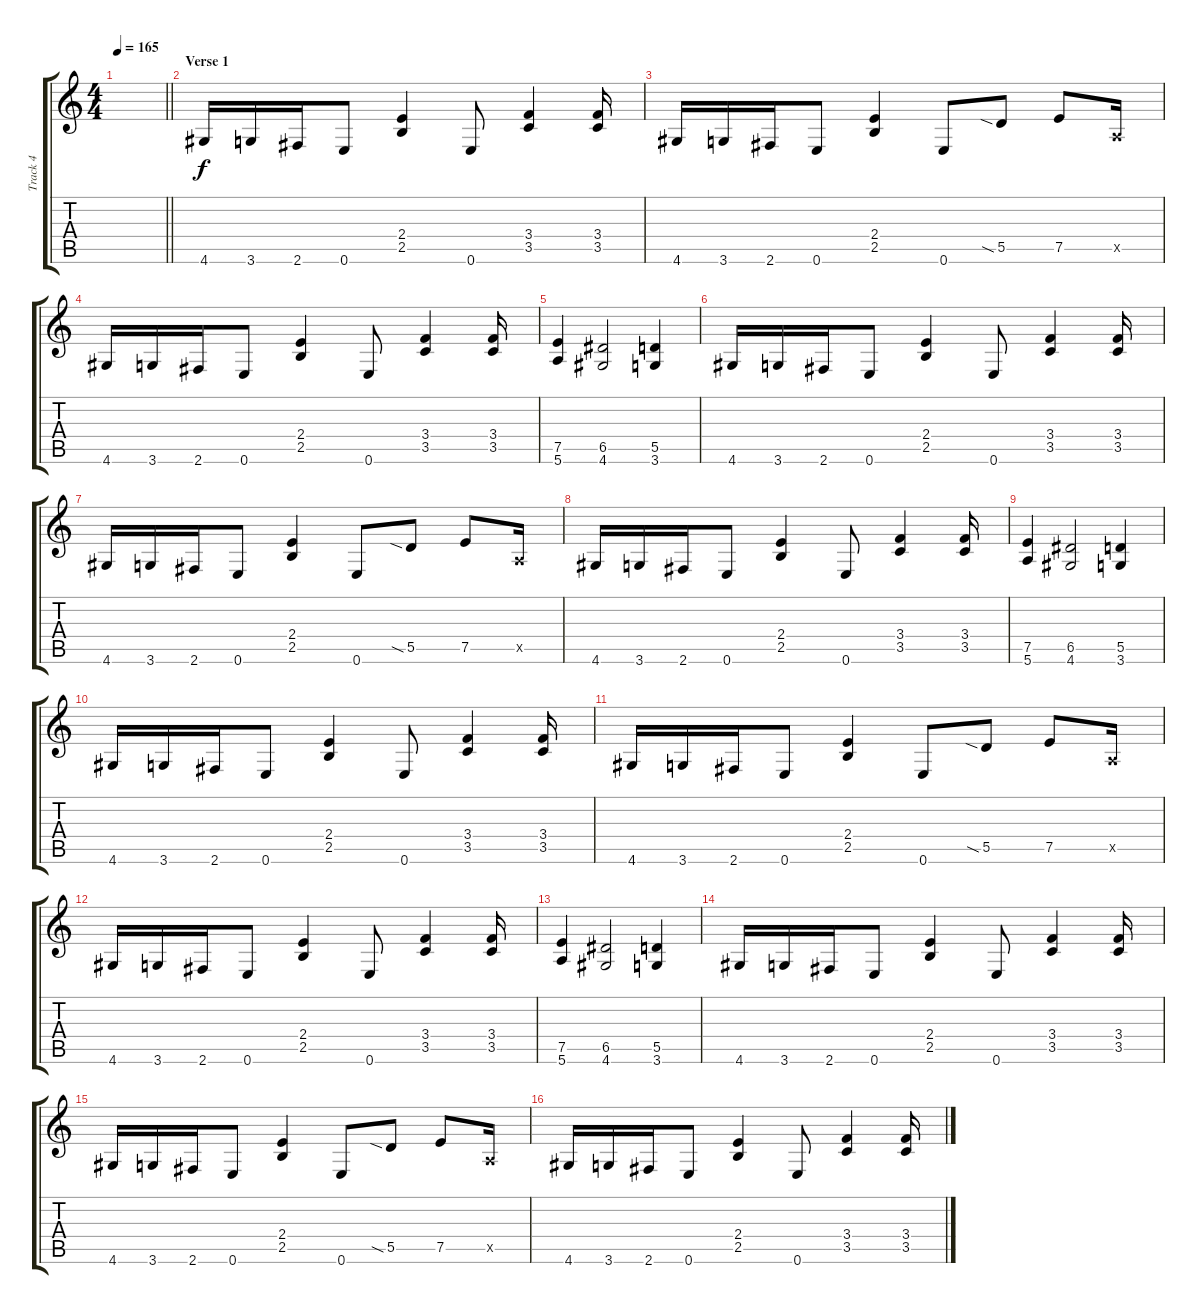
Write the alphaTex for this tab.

\track ("Track 4" "Track 4") {instrument distortionguitar}
\staff {score tabs}
\tuning (E4 B3 G3 D3 A2 E2) {hide}
\ts (4 4)
\section ("" "")
\tempo 165
\clef g2
\barLineRight lightlight
\ks c
|
\section ("" "Verse 1")
4.6.16 3.6.16 2.6.16 0.6.8 (2.4 2.5).4 0.6.8 (3.4 3.5).4 (3.4 3.5).16 |
4.6.16 3.6.16 2.6.16 0.6.8 (2.4 2.5).4 0.6.8 5.5{sia}.8 7.5.8 0.5{x}.16 |
4.6.16 3.6.16 2.6.16 0.6.8 (2.4 2.5).4 0.6.8 (3.4 3.5).4 (3.4 3.5).16 |
(7.5 5.6).4 (6.5 4.6).2 (5.5 3.6).4 |
4.6.16 3.6.16 2.6.16 0.6.8 (2.4 2.5).4 0.6.8 (3.4 3.5).4 (3.4 3.5).16 |
4.6.16 3.6.16 2.6.16 0.6.8 (2.4 2.5).4 0.6.8 5.5{sia}.8 7.5.8 0.5{x}.16 |
4.6.16 3.6.16 2.6.16 0.6.8 (2.4 2.5).4 0.6.8 (3.4 3.5).4 (3.4 3.5).16 |
(7.5 5.6).4 (6.5 4.6).2 (5.5 3.6).4 |
4.6.16 3.6.16 2.6.16 0.6.8 (2.4 2.5).4 0.6.8 (3.4 3.5).4 (3.4 3.5).16 |
4.6.16 3.6.16 2.6.16 0.6.8 (2.4 2.5).4 0.6.8 5.5{sia}.8 7.5.8 0.5{x}.16 |
4.6.16 3.6.16 2.6.16 0.6.8 (2.4 2.5).4 0.6.8 (3.4 3.5).4 (3.4 3.5).16 |
(7.5 5.6).4 (6.5 4.6).2 (5.5 3.6).4 |
4.6.16 3.6.16 2.6.16 0.6.8 (2.4 2.5).4 0.6.8 (3.4 3.5).4 (3.4 3.5).16 |
4.6.16 3.6.16 2.6.16 0.6.8 (2.4 2.5).4 0.6.8 5.5{sia}.8 7.5.8 0.5{x}.16 |
4.6.16 3.6.16 2.6.16 0.6.8 (2.4 2.5).4 0.6.8 (3.4 3.5).4 (3.4 3.5).16
